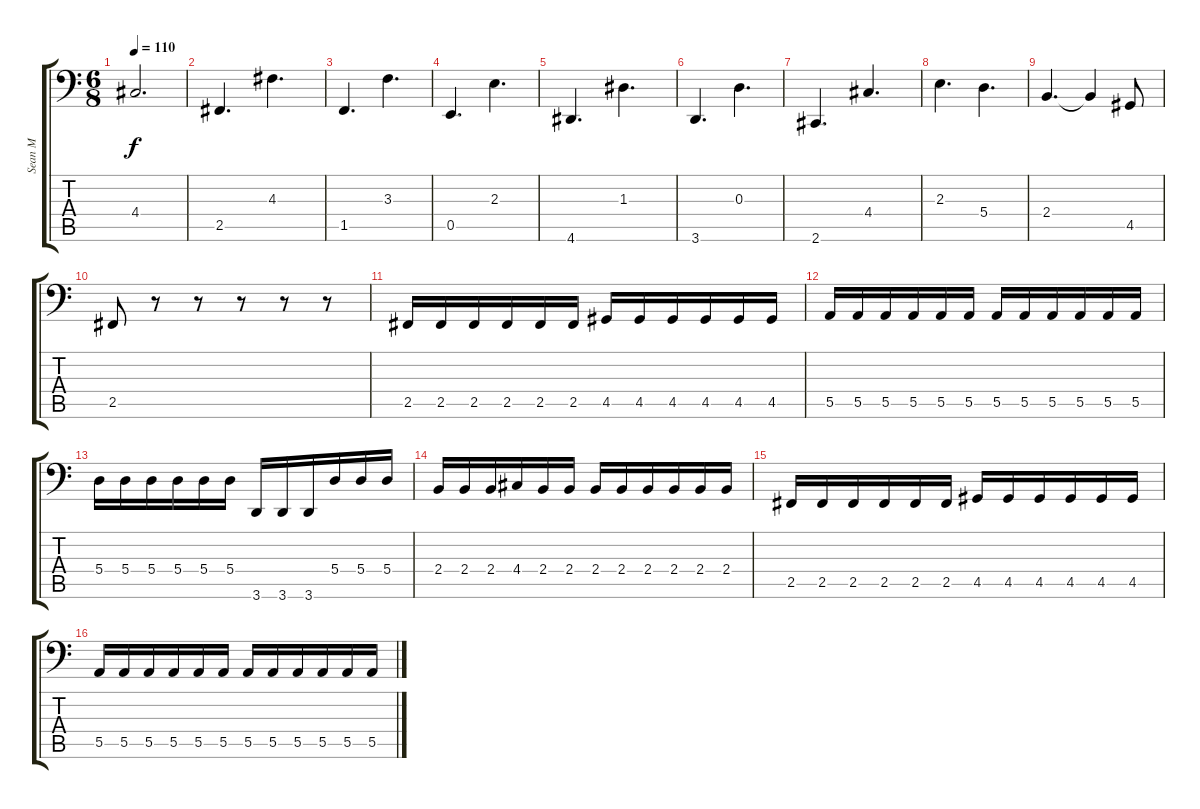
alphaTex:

\track ("Sean M" "Sean M") {instrument fretlessbass}
\staff {score tabs}
\tuning (C3 G2 D2 A1 E1 B0) {hide}
\ts (6 8)
\tempo 110
\clef f4
\ks c
4.4.2{d dy f} |
2.5.4{d} 4.3.4{d} |
1.5.4{d} 3.3.4{d} |
0.5.4{d} 2.3.4{d} |
4.6.4{d} 1.3.4{d} |
3.6.4{d} 0.3.4{d} |
2.6.4{d} 4.4.4{d} |
2.3.4{d} 5.4.4{d} |
2.4.4{d} 2.4{t}.4 4.5.8 |
2.5.8 r.8 r.8 r.8 r.8 r.8 |
2.5.16 2.5.16 2.5.16 2.5.16 2.5.16 2.5.16 4.5.16 4.5.16 4.5.16 4.5.16 4.5.16 4.5.16 |
5.5.16 5.5.16 5.5.16 5.5.16 5.5.16 5.5.16 5.5.16 5.5.16 5.5.16 5.5.16 5.5.16 5.5.16 |
5.4.16 5.4.16 5.4.16 5.4.16 5.4.16 5.4.16 3.6.16 3.6.16 3.6.16 5.4.16 5.4.16 5.4.16 |
2.4.16 2.4.16 2.4.16 4.4.16 2.4.16 2.4.16 2.4.16 2.4.16 2.4.16 2.4.16 2.4.16 2.4.16 |
2.5.16 2.5.16 2.5.16 2.5.16 2.5.16 2.5.16 4.5.16 4.5.16 4.5.16 4.5.16 4.5.16 4.5.16 |
5.5.16 5.5.16 5.5.16 5.5.16 5.5.16 5.5.16 5.5.16 5.5.16 5.5.16 5.5.16 5.5.16 5.5.16
